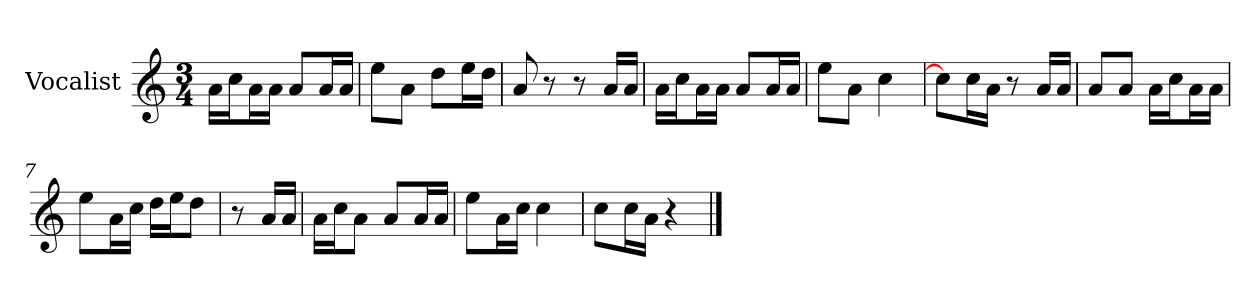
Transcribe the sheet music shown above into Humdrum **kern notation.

**kern
*part1
*staff1
*I"Vocalist
*k[]
*C:
*M3/4
=
16aLL
16ccJ
16aL
16aJJ
8aL
16aL
16aJJ
=1
8eeL
8aJ
8ddL
16eeL
16ddJJ
=2
8a
8r
8r
16aLL
16aJJ
=3
16aLL
16ccJ
16aL
16aJJ
8aL
16aL
16aJJ
=4
8eeL
8aJ
4cc
=5
8ccL]
16ccL
16aJJ
8r
16aLL
16aJJ
=6
8aL
8aJ
16aLL
16ccJ
16aL
16aJJ
=7
8eeL
16aL
16ccJJ
16ddLL
16eeJ
8ddJ
=8
8r
16aLL
16aJJ
=9
16aLL
16ccJ
8aJ
8aL
16aL
16aJJ
=10
8eeL
16aL
16ccJJ
4cc
=11
8ccL
16ccL
16aJJ
4r
==
*-
